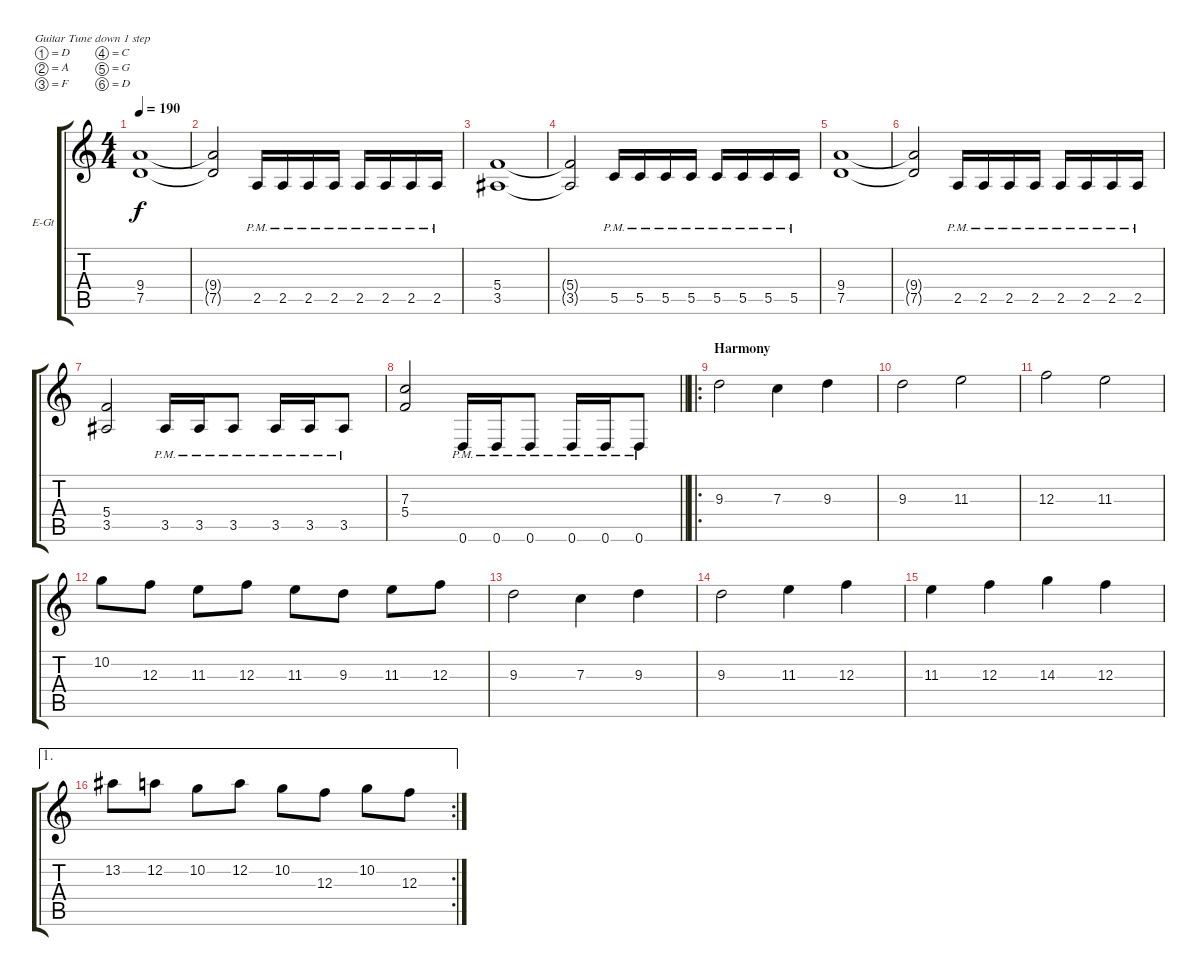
\bracketExtendMode groupsimilarinstruments
\firstSystemTrackNameOrientation horizontal
\otherSystemsTrackNameOrientation horizontal
\track ("Guitar I" "E-Gt") {instrument distortionguitar}
\staff {score tabs}
\tuning (D4 A3 F3 C3 G2 D2)
\ts (4 4)
\tempo 190
\clef g2
\ks c
(9.4 7.5).1{dy f} |
(9.4{t} 7.5{t}).2 2.5{pm}.16 2.5{pm}.16 2.5{pm}.16 2.5{pm}.16 2.5{pm}.16 2.5{pm}.16 2.5{pm}.16 2.5{pm}.16 |
(5.4 3.5).1 |
(5.4{t} 3.5{t}).2 5.5{pm}.16 5.5{pm}.16 5.5{pm}.16 5.5{pm}.16 5.5{pm}.16 5.5{pm}.16 5.5{pm}.16 5.5{pm}.16 |
(9.4 7.5).1 |
(9.4{t} 7.5{t}).2 2.5{pm}.16 2.5{pm}.16 2.5{pm}.16 2.5{pm}.16 2.5{pm}.16 2.5{pm}.16 2.5{pm}.16 2.5{pm}.16 |
(5.4 3.5).2 3.5{pm}.16 3.5{pm}.16 3.5{pm}.8 3.5{pm}.16 3.5{pm}.16 3.5{pm}.8 |
\barLineRight lightlight
(7.3 5.4).2 0.6{pm}.16 0.6{pm}.16 0.6{pm}.8 0.6{pm}.16 0.6{pm}.16 0.6{pm}.8 |
\ro
\section ("" "Harmony")
9.3.2 7.3.4 9.3.4 |
9.3.2 11.3.2 |
12.3.2 11.3.2 |
10.2.8 12.3.8 11.3.8 12.3.8 11.3.8 9.3.8 11.3.8 12.3.8 |
9.3.2 7.3.4 9.3.4 |
9.3.2 11.3.4 12.3.4 |
11.3.4 12.3.4 14.3.4 12.3.4 |
\ae 1
\rc 2
13.2.8 12.2.8 10.2.8 12.2.8 10.2.8 12.3.8 10.2.8 12.3.8
